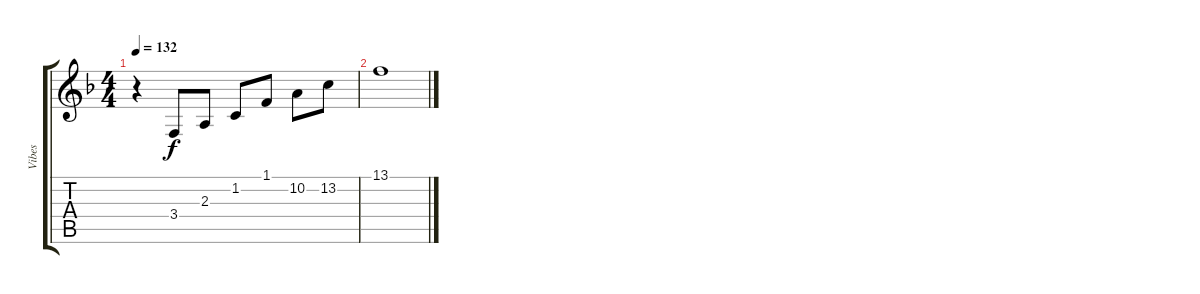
\track ("Vibes" "Vibes") {instrument vibraphone}
\staff {score tabs}
\tuning (E4 B3 G3 D3 A2 E2) {hide}
\ts (4 4)
\tempo 132
\clef g2
\ks f
r.4{dy f} 3.4.8 2.3.8 1.2.8 1.1.8 10.2.8 13.2.8 |
13.1.1
